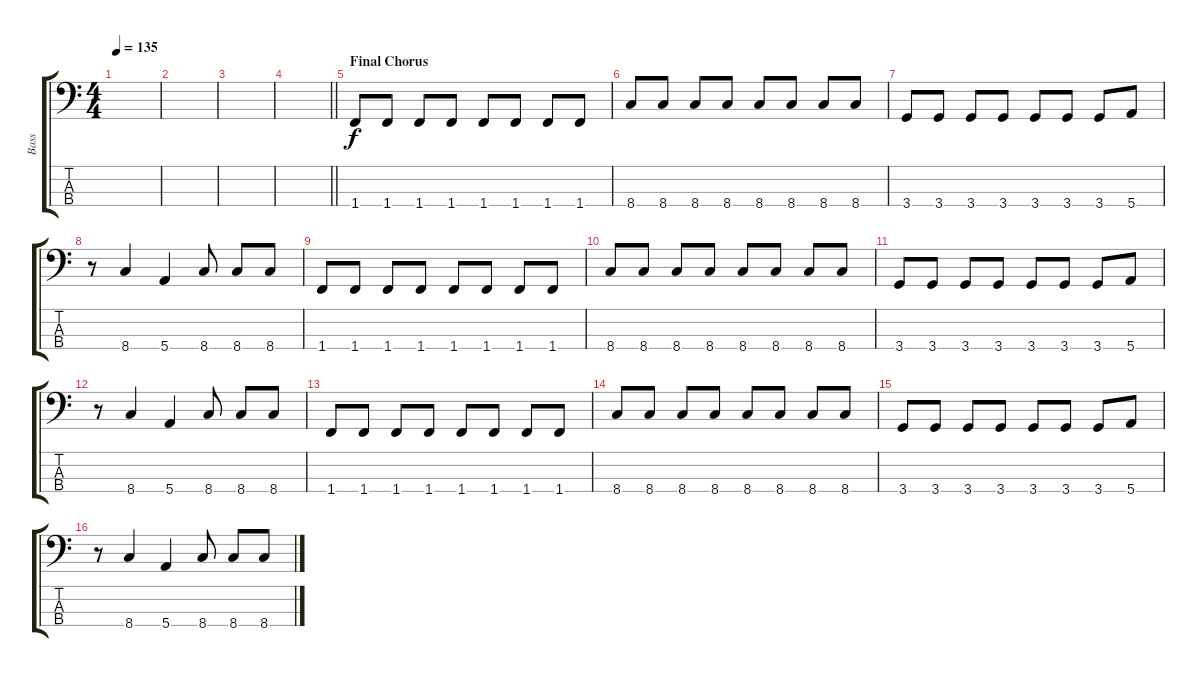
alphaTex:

\track ("Bass" "Bass") {instrument electricbasspick}
\staff {score tabs}
\tuning (G2 D2 A1 E1) {hide}
\ts (4 4)
\tempo 135
\clef f4
\ks c
|
|
|
\barLineRight lightlight
|
\section ("" "Final Chorus")
1.4.8 1.4.8 1.4.8 1.4.8 1.4.8 1.4.8 1.4.8 1.4.8 |
8.4.8 8.4.8 8.4.8 8.4.8 8.4.8 8.4.8 8.4.8 8.4.8 |
3.4.8 3.4.8 3.4.8 3.4.8 3.4.8 3.4.8 3.4.8 5.4.8 |
r.8 8.4.4 5.4.4 8.4.8 8.4.8 8.4.8 |
1.4.8 1.4.8 1.4.8 1.4.8 1.4.8 1.4.8 1.4.8 1.4.8 |
8.4.8 8.4.8 8.4.8 8.4.8 8.4.8 8.4.8 8.4.8 8.4.8 |
3.4.8 3.4.8 3.4.8 3.4.8 3.4.8 3.4.8 3.4.8 5.4.8 |
r.8 8.4.4 5.4.4 8.4.8 8.4.8 8.4.8 |
1.4.8 1.4.8 1.4.8 1.4.8 1.4.8 1.4.8 1.4.8 1.4.8 |
8.4.8 8.4.8 8.4.8 8.4.8 8.4.8 8.4.8 8.4.8 8.4.8 |
3.4.8 3.4.8 3.4.8 3.4.8 3.4.8 3.4.8 3.4.8 5.4.8 |
r.8 8.4.4 5.4.4 8.4.8 8.4.8 8.4.8
